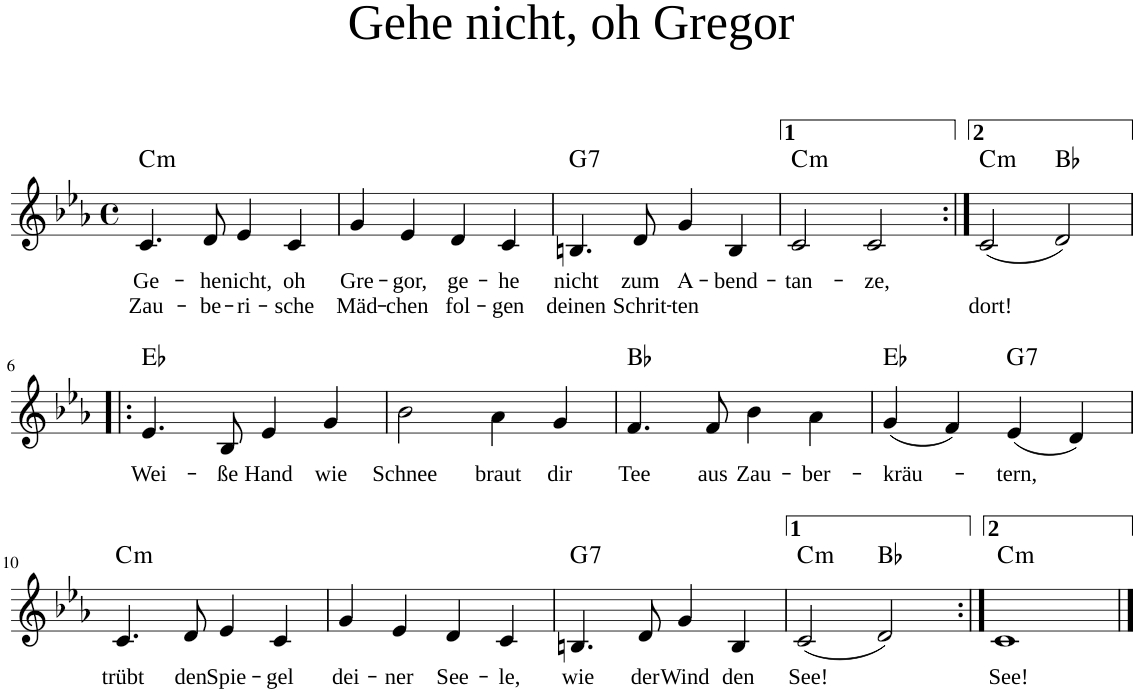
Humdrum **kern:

**kern	**text	**text	**harte
*part1	*part1	*part1	*part1
*staff1	*staff1	*staff1	*
*I"Piano	*	*	*
*I'Pno	*	*	*
*clefG2	*	*	*
*k[b-e-a-]	*	*	*
*M4/4	*	*	*
*met(c)	*	*	*
=1	=1	=1	=1
!	!LO:LY:b	!LO:LY:b	!LO:H:kt=m
4.c/	Ge-	Zau-	C:min
!	!LO:LY:b	!LO:LY:b	!
8d/	-he	-be-	.
!	!LO:LY:b	!LO:LY:b	!
4e-/	nicht,	-ri-	.
!	!LO:LY:b	!LO:LY:b	!
4c/	oh	-sche	.
=2	=2	=2	=2
!	!LO:LY:b	!LO:LY:b	!
4g/	Gre-	Mäd-	.
!	!LO:LY:b	!LO:LY:b	!
4e-/	-gor,	-chen	.
!	!LO:LY:b	!LO:LY:b	!
4d/	ge-	fol-	.
!	!LO:LY:b	!LO:LY:b	!
4c/	-he	-gen	.
=3	=3	=3	=3
!	!LO:LY:b	!LO:LY:b	!LO:H:kt=7
4.Bn/	nicht	deinen	G:7
!	!LO:LY:b	!LO:LY:b	!
8d/	zum	Schrit-	.
!	!LO:LY:b	!LO:LY:b	!
4g/	A-	-ten	.
!	!LO:LY:b	!	!
4B/	-bend-	.	.
=4	=4	=4	=4
!	!LO:LY:b	!	!LO:H:kt=m
2c/	-tan-	.	C:min
!	!LO:LY:b	!	!
2c/	-ze,	.	.
=5:|!	=5:|!	=5:|!	=5:|!
!	!	!LO:LY:b	!LO:H:kt=m
(2c/	.	dort!	C:min
!	!	!	!LO:H:kt=N.C.
2d/)	.	.	N
!!LO:LB:g=z
=6!|:	=6!|:	=6!|:	=6!|:
!	!LO:LY:b	!	!LO:H:kt=N.C.
4.e-/	Wei-	.	N
!	!LO:LY:b	!	!
8B-/	-ße	.	.
!	!LO:LY:b	!	!
4e-/	Hand	.	.
!	!LO:LY:b	!	!
4g/	wie	.	.
=7	=7	=7	=7
!	!LO:LY:b	!	!
2b-\	Schnee	.	.
!	!LO:LY:b	!	!
4a-\	braut	.	.
!	!LO:LY:b	!	!
4g/	dir	.	.
=8	=8	=8	=8
!	!LO:LY:b	!	!LO:H:kt=N.C.
4.f/	Tee	.	N
!	!LO:LY:b	!	!
8f/	aus	.	.
!	!LO:LY:b	!	!
4b-\	Zau-	.	.
!	!LO:LY:b	!	!
4a-\	-ber-	.	.
=9	=9	=9	=9
!	!LO:LY:b	!	!LO:H:kt=N.C.
(4g/	-kräu-	.	N
4f/)	.	.	.
!	!LO:LY:b	!	!LO:H:kt=7
(4e-/	-tern,	.	G:7
4d/)	.	.	.
!!LO:LB:g=z
=10	=10	=10	=10
!	!LO:LY:b	!	!LO:H:kt=m
4.c/	trübt	.	C:min
!	!LO:LY:b	!	!
8d/	den	.	.
!	!LO:LY:b	!	!
4e-/	Spie-	.	.
!	!LO:LY:b	!	!
4c/	-gel	.	.
=11	=11	=11	=11
!	!LO:LY:b	!	!
4g/	dei-	.	.
!	!LO:LY:b	!	!
4e-/	-ner	.	.
!	!LO:LY:b	!	!
4d/	See-	.	.
!	!LO:LY:b	!	!
4c/	-le,	.	.
=12	=12	=12	=12
!	!LO:LY:b	!	!LO:H:kt=7
4.Bn/	wie	.	G:7
!	!LO:LY:b	!	!
8d/	der	.	.
!	!LO:LY:b	!	!
4g/	Wind	.	.
!	!LO:LY:b	!	!
4B/	den	.	.
=13	=13	=13	=13
!	!LO:LY:b	!	!LO:H:kt=m
(2c/	See!	.	C:min
!	!	!	!LO:H:kt=N.C.
2d/)	.	.	N
=14:|!	=14:|!	=14:|!	=14:|!
!	!LO:LY:b	!	!LO:H:kt=m
1c	See!	.	C:min
==	==	==	==
*-	*-	*-	*-
